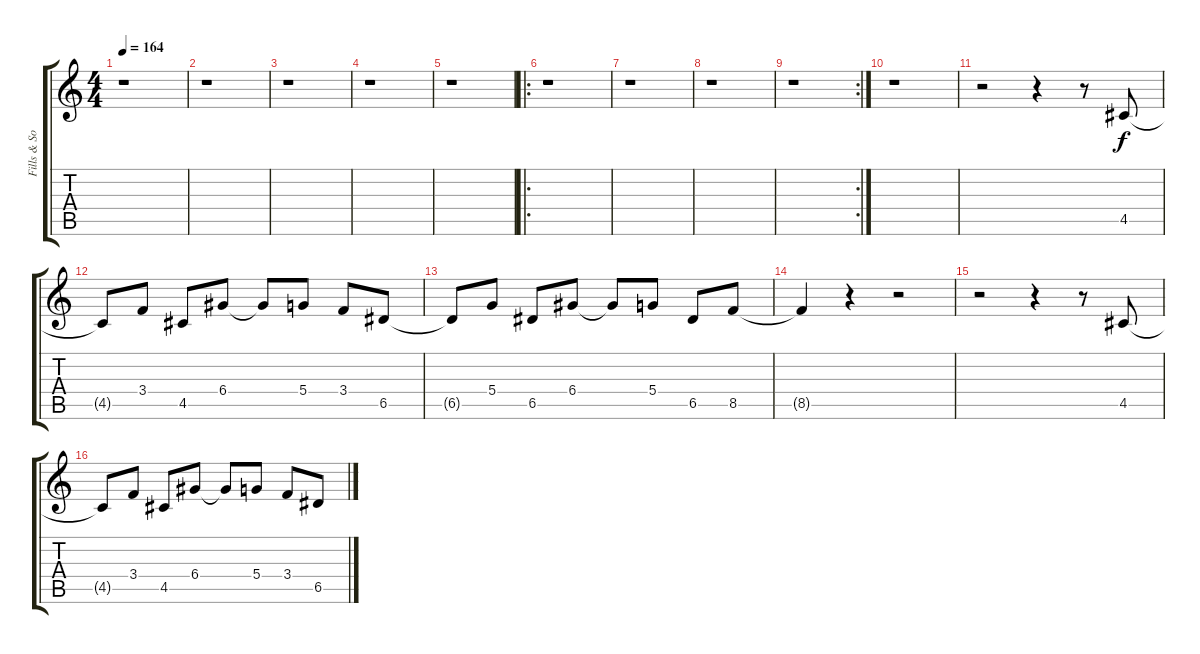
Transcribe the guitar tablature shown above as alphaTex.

\track ("Fills & Solo (distortion)" "Fills & So") {instrument distortionguitar}
\staff {score tabs}
\tuning (E4 B3 G3 D3 A2 E2) {hide}
\ts (4 4)
\tempo 164
\clef g2
\ks c
r.1{dy f} |
r.1 |
r.1 |
r.1 |
r.1 |
\ro
r.1 |
r.1 |
r.1 |
\rc 2
r.1 |
r.1 |
r.2 r.4 r.8 4.5.8 |
4.5{t}.8 3.4.8 4.5.8 6.4.8 6.4{t}.8 5.4.8 3.4.8 6.5.8 |
6.5{t}.8 5.4.8 6.5.8 6.4.8 6.4{t}.8 5.4.8 6.5.8 8.5.8 |
8.5{t}.4 r.4 r.2 |
r.2 r.4 r.8 4.5.8 |
4.5{t}.8 3.4.8 4.5.8 6.4.8 6.4{t}.8 5.4.8 3.4.8 6.5.8
